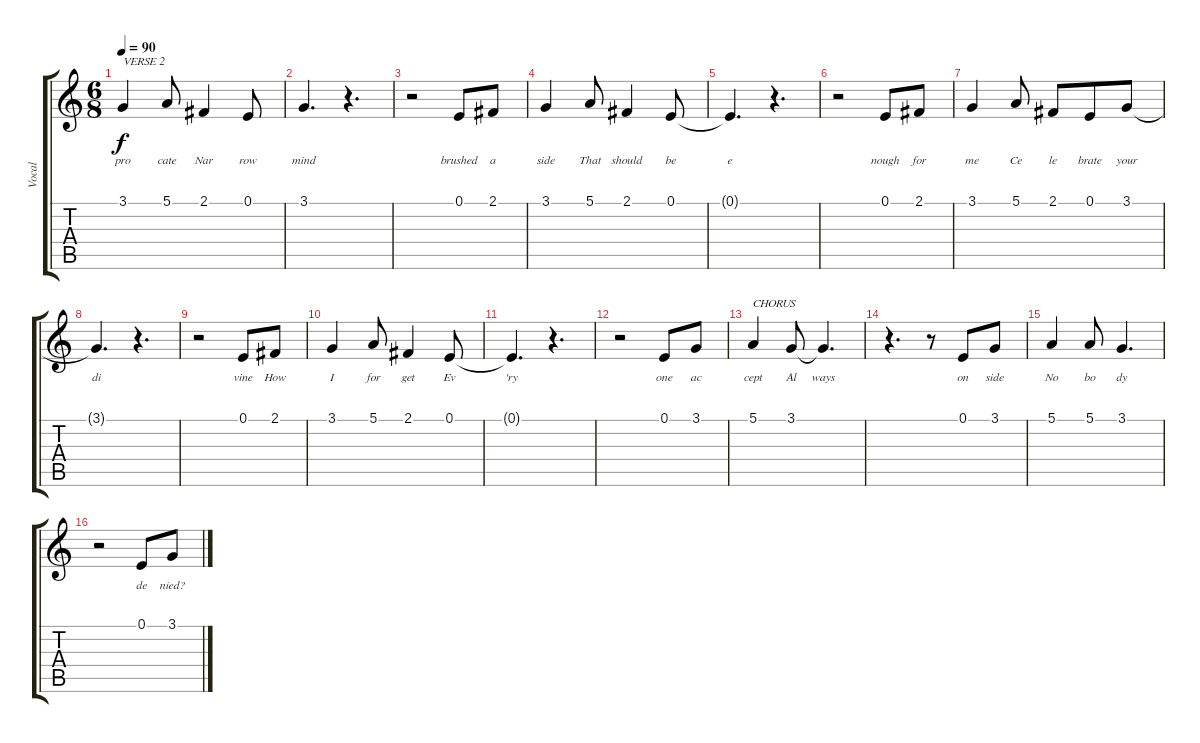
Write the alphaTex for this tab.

\track ("Vocal" "Vocal") {instrument acousticgrandpiano}
\staff {score tabs}
\tuning (E4 B3 G3 D3 A2 E2) {hide}
\ts (6 8)
\tempo 90
\clef g2
\ks c
3.1.4{txt "VERSE 2" lyrics (0 "pro") lyrics (1 "") lyrics (2 "") lyrics (3 "") lyrics (4 "") dy f} 5.1.8{lyrics (0 "cate") lyrics (1 "") lyrics (2 "") lyrics (3 "") lyrics (4 "")} 2.1.4{lyrics (0 "Nar") lyrics (1 "") lyrics (2 "") lyrics (3 "") lyrics (4 "")} 0.1.8{lyrics (0 "row") lyrics (1 "") lyrics (2 "") lyrics (3 "") lyrics (4 "")} |
3.1.4{d lyrics (0 "mind") lyrics (1 "") lyrics (2 "") lyrics (3 "") lyrics (4 "")} r.4{d} |
r.2 0.1.8{lyrics (0 "brushed") lyrics (1 "") lyrics (2 "") lyrics (3 "") lyrics (4 "")} 2.1.8{lyrics (0 "a") lyrics (1 "") lyrics (2 "") lyrics (3 "") lyrics (4 "")} |
3.1.4{lyrics (0 "side") lyrics (1 "") lyrics (2 "") lyrics (3 "") lyrics (4 "")} 5.1.8{lyrics (0 "That") lyrics (1 "") lyrics (2 "") lyrics (3 "") lyrics (4 "")} 2.1.4{lyrics (0 "should") lyrics (1 "") lyrics (2 "") lyrics (3 "") lyrics (4 "")} 0.1.8{lyrics (0 "be") lyrics (1 "") lyrics (2 "") lyrics (3 "") lyrics (4 "")} |
0.1{t}.4{d lyrics (0 "e") lyrics (1 "") lyrics (2 "") lyrics (3 "") lyrics (4 "")} r.4{d} |
r.2 0.1.8{lyrics (0 "nough") lyrics (1 "") lyrics (2 "") lyrics (3 "") lyrics (4 "")} 2.1.8{lyrics (0 "for") lyrics (1 "") lyrics (2 "") lyrics (3 "") lyrics (4 "")} |
3.1.4{lyrics (0 "me") lyrics (1 "") lyrics (2 "") lyrics (3 "") lyrics (4 "")} 5.1.8{lyrics (0 "Ce") lyrics (1 "") lyrics (2 "") lyrics (3 "") lyrics (4 "")} 2.1.8{lyrics (0 "le") lyrics (1 "") lyrics (2 "") lyrics (3 "") lyrics (4 "")} 0.1.8{lyrics (0 "brate") lyrics (1 "") lyrics (2 "") lyrics (3 "") lyrics (4 "")} 3.1.8{lyrics (0 "your") lyrics (1 "") lyrics (2 "") lyrics (3 "") lyrics (4 "")} |
3.1{t}.4{d lyrics (0 "di") lyrics (1 "") lyrics (2 "") lyrics (3 "") lyrics (4 "")} r.4{d} |
r.2 0.1.8{lyrics (0 "vine") lyrics (1 "") lyrics (2 "") lyrics (3 "") lyrics (4 "")} 2.1.8{lyrics (0 "How") lyrics (1 "") lyrics (2 "") lyrics (3 "") lyrics (4 "")} |
3.1.4{lyrics (0 "I") lyrics (1 "") lyrics (2 "") lyrics (3 "") lyrics (4 "")} 5.1.8{lyrics (0 "for") lyrics (1 "") lyrics (2 "") lyrics (3 "") lyrics (4 "")} 2.1.4{lyrics (0 "get") lyrics (1 "") lyrics (2 "") lyrics (3 "") lyrics (4 "")} 0.1.8{lyrics (0 "Ev") lyrics (1 "") lyrics (2 "") lyrics (3 "") lyrics (4 "")} |
0.1{t}.4{d lyrics (0 "'ry") lyrics (1 "") lyrics (2 "") lyrics (3 "") lyrics (4 "")} r.4{d} |
r.2 0.1.8{lyrics (0 "one") lyrics (1 "") lyrics (2 "") lyrics (3 "") lyrics (4 "")} 3.1.8{lyrics (0 "ac") lyrics (1 "") lyrics (2 "") lyrics (3 "") lyrics (4 "")} |
5.1.4{txt "CHORUS" lyrics (0 "cept") lyrics (1 "") lyrics (2 "") lyrics (3 "") lyrics (4 "")} 3.1.8{lyrics (0 "Al") lyrics (1 "") lyrics (2 "") lyrics (3 "") lyrics (4 "")} 3.1{t}.4{d lyrics (0 "ways") lyrics (1 "") lyrics (2 "") lyrics (3 "") lyrics (4 "")} |
r.4{d} r.8 0.1.8{lyrics (0 "on") lyrics (1 "") lyrics (2 "") lyrics (3 "") lyrics (4 "")} 3.1.8{lyrics (0 "side") lyrics (1 "") lyrics (2 "") lyrics (3 "") lyrics (4 "")} |
5.1.4{lyrics (0 "No") lyrics (1 "") lyrics (2 "") lyrics (3 "") lyrics (4 "")} 5.1.8{lyrics (0 "bo") lyrics (1 "") lyrics (2 "") lyrics (3 "") lyrics (4 "")} 3.1.4{d lyrics (0 "dy") lyrics (1 "") lyrics (2 "") lyrics (3 "") lyrics (4 "")} |
r.2 0.1.8{lyrics (0 "de") lyrics (1 "") lyrics (2 "") lyrics (3 "") lyrics (4 "")} 3.1.8{lyrics (0 "nied?") lyrics (1 "") lyrics (2 "") lyrics (3 "") lyrics (4 "")}
